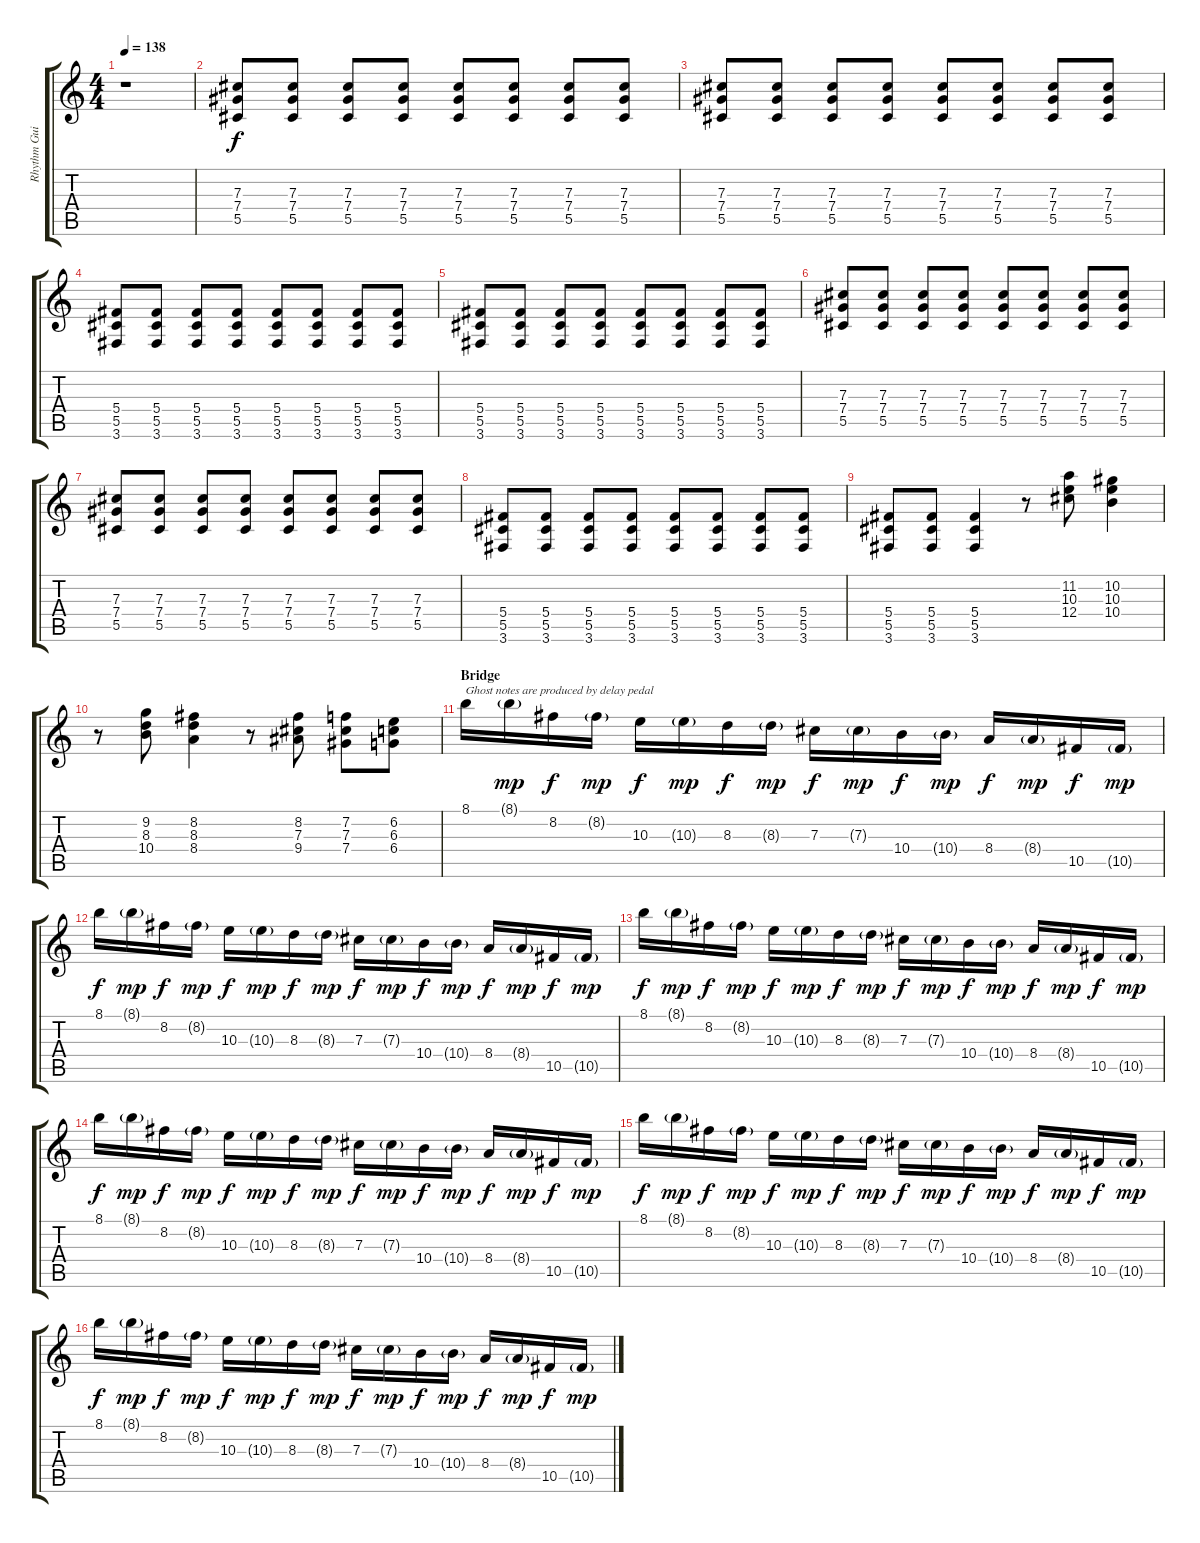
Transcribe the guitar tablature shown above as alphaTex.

\track ("Rhythm Guitar 2" "Rhythm Gui") {instrument distortionguitar}
\staff {score tabs}
\tuning (Eb4 Bb3 Gb3 Db3 Ab2 Eb2) {hide}
\ts (4 4)
\tempo 138
\clef g2
\ks c
r.1{dy f} |
(7.3 7.4 5.5).8 (7.3 7.4 5.5).8 (7.3 7.4 5.5).8 (7.3 7.4 5.5).8 (7.3 7.4 5.5).8 (7.3 7.4 5.5).8 (7.3 7.4 5.5).8 (7.3 7.4 5.5).8 |
(7.3 7.4 5.5).8 (7.3 7.4 5.5).8 (7.3 7.4 5.5).8 (7.3 7.4 5.5).8 (7.3 7.4 5.5).8 (7.3 7.4 5.5).8 (7.3 7.4 5.5).8 (7.3 7.4 5.5).8 |
(5.4 5.5 3.6).8 (5.4 5.5 3.6).8 (5.4 5.5 3.6).8 (5.4 5.5 3.6).8 (5.4 5.5 3.6).8 (5.4 5.5 3.6).8 (5.4 5.5 3.6).8 (5.4 5.5 3.6).8 |
(5.4 5.5 3.6).8 (5.4 5.5 3.6).8 (5.4 5.5 3.6).8 (5.4 5.5 3.6).8 (5.4 5.5 3.6).8 (5.4 5.5 3.6).8 (5.4 5.5 3.6).8 (5.4 5.5 3.6).8 |
(7.3 7.4 5.5).8 (7.3 7.4 5.5).8 (7.3 7.4 5.5).8 (7.3 7.4 5.5).8 (7.3 7.4 5.5).8 (7.3 7.4 5.5).8 (7.3 7.4 5.5).8 (7.3 7.4 5.5).8 |
(7.3 7.4 5.5).8 (7.3 7.4 5.5).8 (7.3 7.4 5.5).8 (7.3 7.4 5.5).8 (7.3 7.4 5.5).8 (7.3 7.4 5.5).8 (7.3 7.4 5.5).8 (7.3 7.4 5.5).8 |
(5.4 5.5 3.6).8 (5.4 5.5 3.6).8 (5.4 5.5 3.6).8 (5.4 5.5 3.6).8 (5.4 5.5 3.6).8 (5.4 5.5 3.6).8 (5.4 5.5 3.6).8 (5.4 5.5 3.6).8 |
(5.4 5.5 3.6).8 (5.4 5.5 3.6).8 (5.4 5.5 3.6).4 r.8 (11.2 10.3 12.4).8 (10.2 10.3 10.4).4 |
r.8 (9.2 8.3 10.4).8 (8.2 8.3 8.4).4 r.8 (8.2 7.3 9.4).8 (7.2 7.3 7.4).8 (6.2 6.3 6.4).8 |
\section ("" "Bridge")
8.1.16{txt "Ghost notes are produced by delay pedal"} 8.1{g}.16{dy mp} 8.2.16{dy f} 8.2{g}.16{dy mp} 10.3.16{dy f} 10.3{g}.16{dy mp} 8.3.16{dy f} 8.3{g}.16{dy mp} 7.3.16{dy f} 7.3{g}.16{dy mp} 10.4.16{dy f} 10.4{g}.16{dy mp} 8.4.16{dy f} 8.4{g}.16{dy mp} 10.5.16{dy f} 10.5{g}.16{dy mp} |
8.1.16{dy f} 8.1{g}.16{dy mp} 8.2.16{dy f} 8.2{g}.16{dy mp} 10.3.16{dy f} 10.3{g}.16{dy mp} 8.3.16{dy f} 8.3{g}.16{dy mp} 7.3.16{dy f} 7.3{g}.16{dy mp} 10.4.16{dy f} 10.4{g}.16{dy mp} 8.4.16{dy f} 8.4{g}.16{dy mp} 10.5.16{dy f} 10.5{g}.16{dy mp} |
8.1.16{dy f} 8.1{g}.16{dy mp} 8.2.16{dy f} 8.2{g}.16{dy mp} 10.3.16{dy f} 10.3{g}.16{dy mp} 8.3.16{dy f} 8.3{g}.16{dy mp} 7.3.16{dy f} 7.3{g}.16{dy mp} 10.4.16{dy f} 10.4{g}.16{dy mp} 8.4.16{dy f} 8.4{g}.16{dy mp} 10.5.16{dy f} 10.5{g}.16{dy mp} |
8.1.16{dy f} 8.1{g}.16{dy mp} 8.2.16{dy f} 8.2{g}.16{dy mp} 10.3.16{dy f} 10.3{g}.16{dy mp} 8.3.16{dy f} 8.3{g}.16{dy mp} 7.3.16{dy f} 7.3{g}.16{dy mp} 10.4.16{dy f} 10.4{g}.16{dy mp} 8.4.16{dy f} 8.4{g}.16{dy mp} 10.5.16{dy f} 10.5{g}.16{dy mp} |
8.1.16{dy f} 8.1{g}.16{dy mp} 8.2.16{dy f} 8.2{g}.16{dy mp} 10.3.16{dy f} 10.3{g}.16{dy mp} 8.3.16{dy f} 8.3{g}.16{dy mp} 7.3.16{dy f} 7.3{g}.16{dy mp} 10.4.16{dy f} 10.4{g}.16{dy mp} 8.4.16{dy f} 8.4{g}.16{dy mp} 10.5.16{dy f} 10.5{g}.16{dy mp} |
8.1.16{dy f} 8.1{g}.16{dy mp} 8.2.16{dy f} 8.2{g}.16{dy mp} 10.3.16{dy f} 10.3{g}.16{dy mp} 8.3.16{dy f} 8.3{g}.16{dy mp} 7.3.16{dy f} 7.3{g}.16{dy mp} 10.4.16{dy f} 10.4{g}.16{dy mp} 8.4.16{dy f} 8.4{g}.16{dy mp} 10.5.16{dy f} 10.5{g}.16{dy mp}
